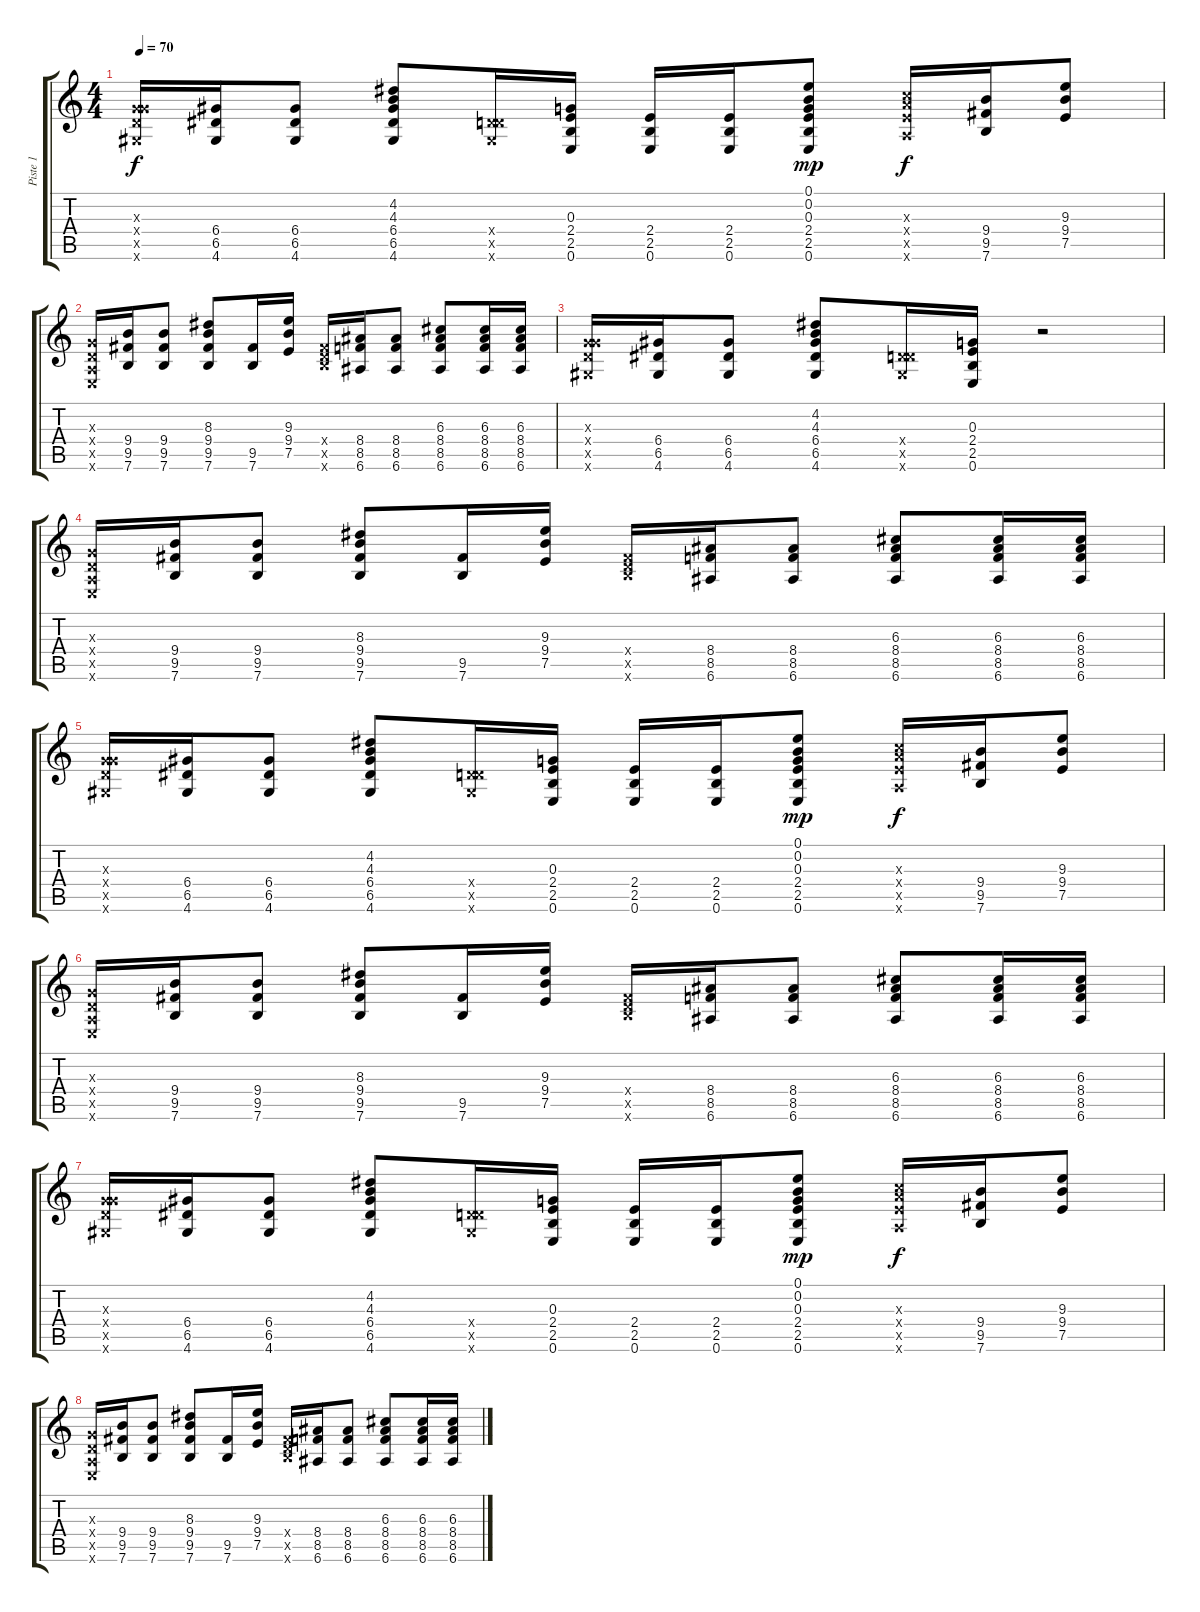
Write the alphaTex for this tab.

\track ("Piste 1" "Piste 1") {instrument acousticguitarsteel}
\staff {score tabs}
\tuning (E4 B3 G3 D3 A2 E2) {hide}
\ts (4 4)
\tempo 70
\clef g2
\ks c
(0.3{x} 5.4{x} 5.5{x} 4.6{x}).16{dy f} (6.4 6.5 4.6).16 (6.4 6.5 4.6).8 (4.2 4.3 6.4 6.5 4.6).8 (0.4{x} 5.5{x} 4.6{x}).16 (0.3 2.4 2.5 0.6).16 (2.4 2.5 0.6).16 (2.4 2.5 0.6).16 (0.1 0.2 0.3 2.4 2.5 0.6).8{dy mp} (5.3{x} 7.4{x} 7.5{x} 5.6{x}).16{dy f} (9.4 9.5 7.6).16 (9.3 9.4 7.5).8 |
\section ("" "")
(0.3{x} 0.4{x} 0.5{x} 0.6{x}).16 (9.4 9.5 7.6).16 (9.4 9.5 7.6).8 (8.3 9.4 9.5 7.6).8 (9.5 7.6).16 (9.3 9.4 7.5).16 (0.4{x} 9.5{x} 7.6{x}).16 (8.4 8.5 6.6).16 (8.4 8.5 6.6).8 (6.3 8.4 8.5 6.6).8 (6.3 8.4 8.5 6.6).16 (6.3 8.4 8.5 6.6).16 |
(0.3{x} 5.4{x} 5.5{x} 4.6{x}).16 (6.4 6.5 4.6).16 (6.4 6.5 4.6).8 (4.2 4.3 6.4 6.5 4.6).8 (0.4{x} 5.5{x} 4.6{x}).16 (0.3 2.4 2.5 0.6).16 r.2 |
\section ("" "")
(0.3{x} 0.4{x} 0.5{x} 0.6{x}).16 (9.4 9.5 7.6).16 (9.4 9.5 7.6).8 (8.3 9.4 9.5 7.6).8 (9.5 7.6).16 (9.3 9.4 7.5).16 (0.4{x} 9.5{x} 7.6{x}).16 (8.4 8.5 6.6).16 (8.4 8.5 6.6).8 (6.3 8.4 8.5 6.6).8 (6.3 8.4 8.5 6.6).16 (6.3 8.4 8.5 6.6).16 |
(0.3{x} 5.4{x} 5.5{x} 4.6{x}).16 (6.4 6.5 4.6).16 (6.4 6.5 4.6).8 (4.2 4.3 6.4 6.5 4.6).8 (0.4{x} 5.5{x} 4.6{x}).16 (0.3 2.4 2.5 0.6).16 (2.4 2.5 0.6).16 (2.4 2.5 0.6).16 (0.1 0.2 0.3 2.4 2.5 0.6).8{dy mp} (5.3{x} 7.4{x} 7.5{x} 5.6{x}).16{dy f} (9.4 9.5 7.6).16 (9.3 9.4 7.5).8 |
(0.3{x} 0.4{x} 0.5{x} 0.6{x}).16 (9.4 9.5 7.6).16 (9.4 9.5 7.6).8 (8.3 9.4 9.5 7.6).8 (9.5 7.6).16 (9.3 9.4 7.5).16 (0.4{x} 9.5{x} 7.6{x}).16 (8.4 8.5 6.6).16 (8.4 8.5 6.6).8 (6.3 8.4 8.5 6.6).8 (6.3 8.4 8.5 6.6).16 (6.3 8.4 8.5 6.6).16 |
(0.3{x} 5.4{x} 5.5{x} 4.6{x}).16 (6.4 6.5 4.6).16 (6.4 6.5 4.6).8 (4.2 4.3 6.4 6.5 4.6).8 (0.4{x} 5.5{x} 4.6{x}).16 (0.3 2.4 2.5 0.6).16 (2.4 2.5 0.6).16 (2.4 2.5 0.6).16 (0.1 0.2 0.3 2.4 2.5 0.6).8{dy mp} (5.3{x} 7.4{x} 7.5{x} 5.6{x}).16{dy f} (9.4 9.5 7.6).16 (9.3 9.4 7.5).8 |
\section ("" "")
(0.3{x} 0.4{x} 0.5{x} 0.6{x}).16 (9.4 9.5 7.6).16 (9.4 9.5 7.6).8 (8.3 9.4 9.5 7.6).8 (9.5 7.6).16 (9.3 9.4 7.5).16 (0.4{x} 9.5{x} 7.6{x}).16 (8.4 8.5 6.6).16 (8.4 8.5 6.6).8 (6.3 8.4 8.5 6.6).8 (6.3 8.4 8.5 6.6).16 (6.3 8.4 8.5 6.6).16
